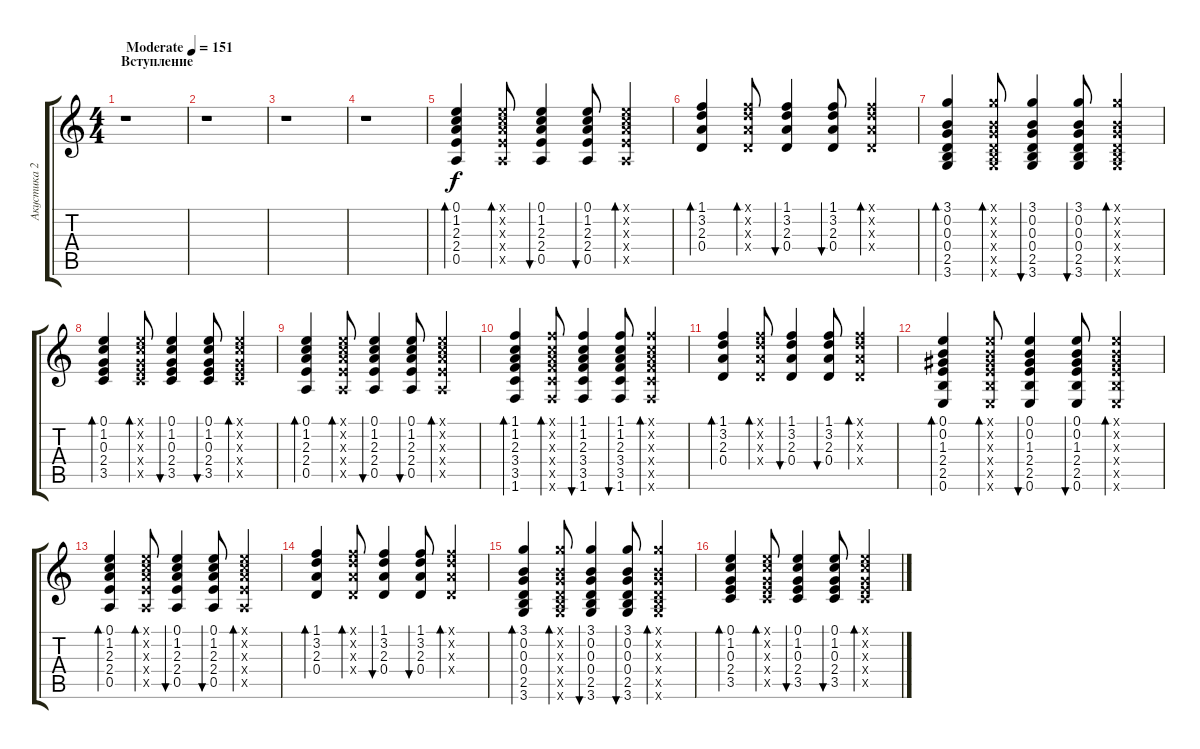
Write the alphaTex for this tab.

\track ("Акустика 2" "Акустика 2") {instrument acousticguitarsteel}
\staff {score tabs}
\tuning (E4 B3 G3 D3 A2 E2) {hide}
\ts (4 4)
\section ("" "Вступление")
\tempo (151 "Moderate")
\clef g2
\ks c
r.1{dy f instrument acousticguitarsteel} |
r.1 |
r.1 |
r.1 |
(0.1 1.2 2.3 2.4 0.5).4{bd 60} (0.1{x} 1.2{x} 2.3{x} 2.4{x} 0.5{x}).8{bd 60} (0.1 1.2 2.3 2.4 0.5).4{bu 60} (0.1 1.2 2.3 2.4 0.5).8{bu 60} (0.1{x} 1.2{x} 2.3{x} 2.4{x} 0.5{x}).4{bd 60} |
(1.1 3.2 2.3 0.4).4{bd 60} (1.1{x} 3.2{x} 2.3{x} 0.4{x}).8{bd 60} (1.1 3.2 2.3 0.4).4{bu 60} (1.1 3.2 2.3 0.4).8{bu 60} (1.1{x} 3.2{x} 2.3{x} 0.4{x}).4{bd 60} |
(3.1 0.2 0.3 0.4 2.5 3.6).4{bd 60} (3.1{x} 0.2{x} 0.3{x} 0.4{x} 2.5{x} 3.6{x}).8{bd 60} (3.1 0.2 0.3 0.4 2.5 3.6).4{bu 60} (3.1 0.2 0.3 0.4 2.5 3.6).8{bu 60} (3.1{x} 0.2{x} 0.3{x} 0.4{x} 2.5{x} 3.6{x}).4{bd 60} |
(0.1 1.2 0.3 2.4 3.5).4{bd 60} (0.1{x} 1.2{x} 0.3{x} 2.4{x} 3.5{x}).8{bd 60} (0.1 1.2 0.3 2.4 3.5).4{bu 60} (0.1 1.2 0.3 2.4 3.5).8{bu 60} (0.1{x} 1.2{x} 0.3{x} 2.4{x} 3.5{x}).4{bd 60} |
(0.1 1.2 2.3 2.4 0.5).4{bd 60} (0.1{x} 1.2{x} 2.3{x} 2.4{x} 0.5{x}).8{bd 60} (0.1 1.2 2.3 2.4 0.5).4{bu 60} (0.1 1.2 2.3 2.4 0.5).8{bu 60} (0.1{x} 1.2{x} 2.3{x} 2.4{x} 0.5{x}).4{bd 60} |
(1.1 1.2 2.3 3.4 3.5 1.6).4{bd 60} (1.1{x} 1.2{x} 2.3{x} 3.4{x} 3.5{x} 1.6{x}).8{bd 60} (1.1 1.2 2.3 3.4 3.5 1.6).4{bu 60} (1.1 1.2 2.3 3.4 3.5 1.6).8{bu 60} (1.1{x} 1.2{x} 2.3{x} 3.4{x} 3.5{x} 1.6{x}).4{bd 60} |
(1.1 3.2 2.3 0.4).4{bd 60} (1.1{x} 3.2{x} 2.3{x} 0.4{x}).8{bd 60} (1.1 3.2 2.3 0.4).4{bu 60} (1.1 3.2 2.3 0.4).8{bu 60} (1.1{x} 3.2{x} 2.3{x} 0.4{x}).4{bd 60} |
(0.1 0.2 1.3 2.4 2.5 0.6).4{bd 60} (0.1{x} 0.2{x} 1.3{x} 2.4{x} 2.5{x} 0.6{x}).8{bd 60} (0.1 0.2 1.3 2.4 2.5 0.6).4{bu 60} (0.1 0.2 1.3 2.4 2.5 0.6).8{bu 60} (0.1{x} 0.2{x} 1.3{x} 2.4{x} 2.5{x} 0.6{x}).4{bd 60} |
(0.1 1.2 2.3 2.4 0.5).4{bd 60} (0.1{x} 1.2{x} 2.3{x} 2.4{x} 0.5{x}).8{bd 60} (0.1 1.2 2.3 2.4 0.5).4{bu 60} (0.1 1.2 2.3 2.4 0.5).8{bu 60} (0.1{x} 1.2{x} 2.3{x} 2.4{x} 0.5{x}).4{bd 60} |
(1.1 3.2 2.3 0.4).4{bd 60} (1.1{x} 3.2{x} 2.3{x} 0.4{x}).8{bd 60} (1.1 3.2 2.3 0.4).4{bu 60} (1.1 3.2 2.3 0.4).8{bu 60} (1.1{x} 3.2{x} 2.3{x} 0.4{x}).4{bd 60} |
(3.1 0.2 0.3 0.4 2.5 3.6).4{bd 60} (3.1{x} 0.2{x} 0.3{x} 0.4{x} 2.5{x} 3.6{x}).8{bd 60} (3.1 0.2 0.3 0.4 2.5 3.6).4{bu 60} (3.1 0.2 0.3 0.4 2.5 3.6).8{bu 60} (3.1{x} 0.2{x} 0.3{x} 0.4{x} 2.5{x} 3.6{x}).4{bd 60} |
(0.1 1.2 0.3 2.4 3.5).4{bd 60} (0.1{x} 1.2{x} 0.3{x} 2.4{x} 3.5{x}).8{bd 60} (0.1 1.2 0.3 2.4 3.5).4{bu 60} (0.1 1.2 0.3 2.4 3.5).8{bu 60} (0.1{x} 1.2{x} 0.3{x} 2.4{x} 3.5{x}).4{bd 60}
